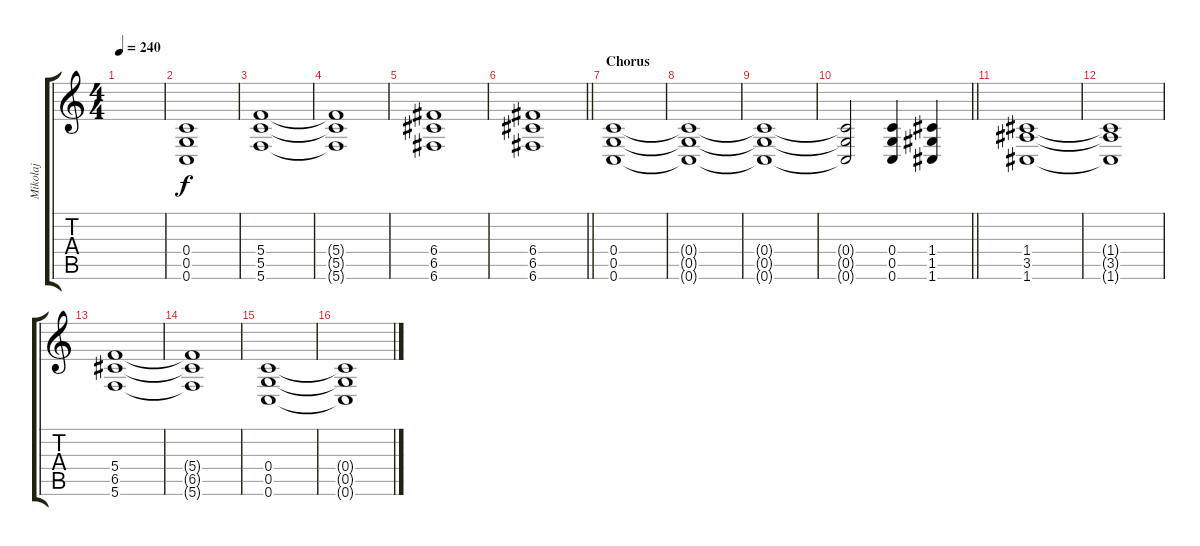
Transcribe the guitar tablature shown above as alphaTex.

\track ("Mikolaj" "Mikolaj") {instrument distortionguitar}
\staff {score tabs}
\tuning (D4 A3 F3 C3 G2 C2) {hide}
\ts (4 4)
\tempo 240
\clef g2
\ks c
|
(0.4{t} 0.5{t} 0.6{t}).1 |
(5.4 5.5 5.6).1 |
(5.4{t} 5.5{t} 5.6{t}).1 |
(6.4 6.5 6.6).1 |
\barLineRight lightlight
(6.4 6.5 6.6).1 |
\section ("" "Chorus")
(0.4 0.5 0.6).1 |
(0.4{t} 0.5{t} 0.6{t}).1 |
(0.4{t} 0.5{t} 0.6{t}).1 |
\barLineRight lightlight
(0.4{t} 0.5{t} 0.6{t}).2 (0.4 0.5 0.6).4 (1.4 1.5 1.6).4 |
(1.4 3.5 1.6).1 |
(1.4{t} 3.5{t} 1.6{t}).1 |
(5.4 6.5 5.6).1 |
(5.4{t} 6.5{t} 5.6{t}).1 |
(0.4 0.5 0.6).1 |
(0.4{t} 0.5{t} 0.6{t}).1
